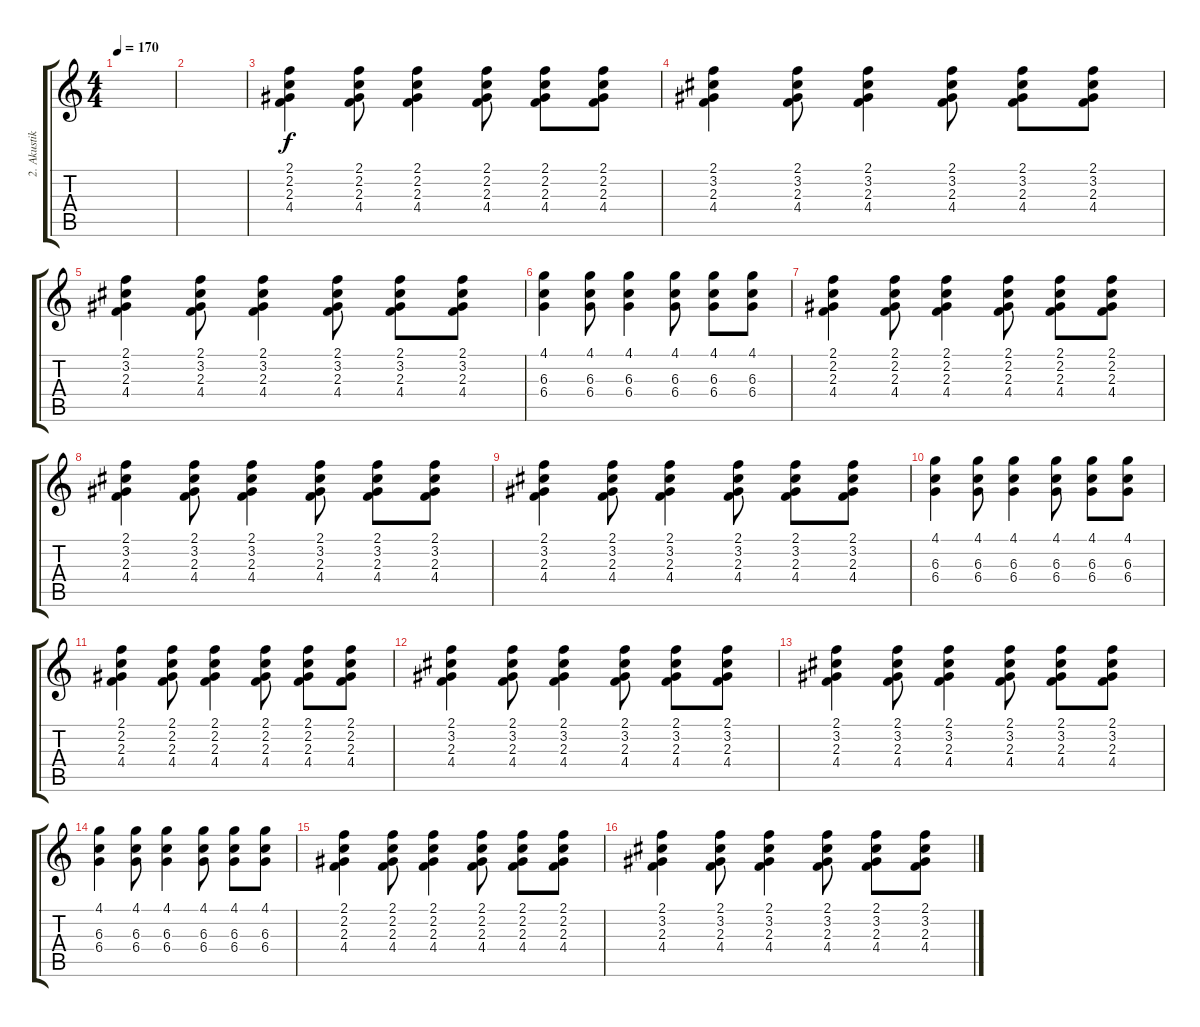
\track ("2. Akustik-Gitarre" "2. Akustik") {instrument acousticguitarnylon}
\staff {score tabs}
\tuning (Eb4 Bb3 Gb3 Db3 Ab2 Eb2) {hide}
\ts (4 4)
\tempo 170
\clef g2
\ks c
|
|
(2.1 2.2 2.3 4.4).4{dy f} (2.1 2.2 2.3 4.4).8 (2.1 2.2 2.3 4.4).4 (2.1 2.2 2.3 4.4).8 (2.1 2.2 2.3 4.4).8 (2.1 2.2 2.3 4.4).8 |
(2.1 3.2 2.3 4.4).4 (2.1 3.2 2.3 4.4).8 (2.1 3.2 2.3 4.4).4 (2.1 3.2 2.3 4.4).8 (2.1 3.2 2.3 4.4).8 (2.1 3.2 2.3 4.4).8 |
(2.1 3.2 2.3 4.4).4 (2.1 3.2 2.3 4.4).8 (2.1 3.2 2.3 4.4).4 (2.1 3.2 2.3 4.4).8 (2.1 3.2 2.3 4.4).8 (2.1 3.2 2.3 4.4).8 |
(4.1 6.3 6.4).4 (4.1 6.3 6.4).8 (4.1 6.3 6.4).4 (4.1 6.3 6.4).8 (4.1 6.3 6.4).8 (4.1 6.3 6.4).8 |
(2.1 2.2 2.3 4.4).4 (2.1 2.2 2.3 4.4).8 (2.1 2.2 2.3 4.4).4 (2.1 2.2 2.3 4.4).8 (2.1 2.2 2.3 4.4).8 (2.1 2.2 2.3 4.4).8 |
(2.1 3.2 2.3 4.4).4 (2.1 3.2 2.3 4.4).8 (2.1 3.2 2.3 4.4).4 (2.1 3.2 2.3 4.4).8 (2.1 3.2 2.3 4.4).8 (2.1 3.2 2.3 4.4).8 |
(2.1 3.2 2.3 4.4).4 (2.1 3.2 2.3 4.4).8 (2.1 3.2 2.3 4.4).4 (2.1 3.2 2.3 4.4).8 (2.1 3.2 2.3 4.4).8 (2.1 3.2 2.3 4.4).8 |
(4.1 6.3 6.4).4 (4.1 6.3 6.4).8 (4.1 6.3 6.4).4 (4.1 6.3 6.4).8 (4.1 6.3 6.4).8 (4.1 6.3 6.4).8 |
(2.1 2.2 2.3 4.4).4 (2.1 2.2 2.3 4.4).8 (2.1 2.2 2.3 4.4).4 (2.1 2.2 2.3 4.4).8 (2.1 2.2 2.3 4.4).8 (2.1 2.2 2.3 4.4).8 |
(2.1 3.2 2.3 4.4).4 (2.1 3.2 2.3 4.4).8 (2.1 3.2 2.3 4.4).4 (2.1 3.2 2.3 4.4).8 (2.1 3.2 2.3 4.4).8 (2.1 3.2 2.3 4.4).8 |
(2.1 3.2 2.3 4.4).4 (2.1 3.2 2.3 4.4).8 (2.1 3.2 2.3 4.4).4 (2.1 3.2 2.3 4.4).8 (2.1 3.2 2.3 4.4).8 (2.1 3.2 2.3 4.4).8 |
(4.1 6.3 6.4).4 (4.1 6.3 6.4).8 (4.1 6.3 6.4).4 (4.1 6.3 6.4).8 (4.1 6.3 6.4).8 (4.1 6.3 6.4).8 |
(2.1 2.2 2.3 4.4).4 (2.1 2.2 2.3 4.4).8 (2.1 2.2 2.3 4.4).4 (2.1 2.2 2.3 4.4).8 (2.1 2.2 2.3 4.4).8 (2.1 2.2 2.3 4.4).8 |
(2.1 3.2 2.3 4.4).4 (2.1 3.2 2.3 4.4).8 (2.1 3.2 2.3 4.4).4 (2.1 3.2 2.3 4.4).8 (2.1 3.2 2.3 4.4).8 (2.1 3.2 2.3 4.4).8
